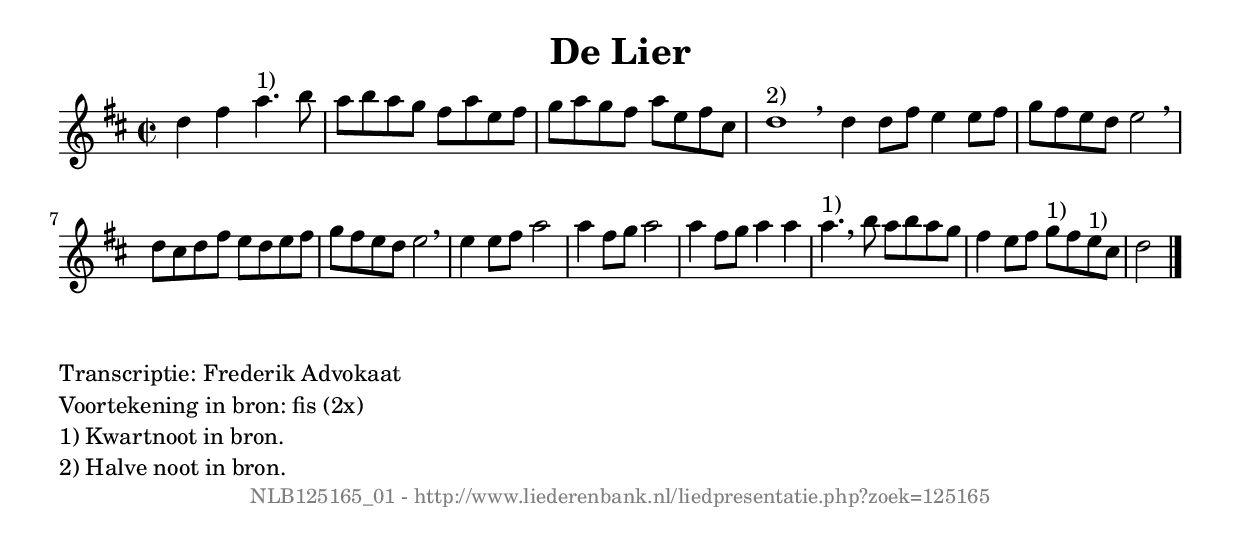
%
% produced by wce2krn 1.64 (7 June 2014)
%
\version"2.16"
#(append! paper-alist '(("long" . (cons (* 210 mm) (* 2000 mm)))))
#(set-default-paper-size "long")
sb = {\breathe}
mBreak = {\breathe }
bBreak = {\breathe }
x = {\once\override NoteHead #'style = #'cross }
gl=\glissando
itime={\override Staff.TimeSignature #'stencil = ##f }
ficta = {\once\set suggestAccidentals = ##t}
fine = {\once\override Score.RehearsalMark #'self-alignment-X = #1 \mark \markup {\italic{Fine}}}
dc = {\once\override Score.RehearsalMark #'self-alignment-X = #1 \mark \markup {\italic{D.C.}}}
dcf = {\once\override Score.RehearsalMark #'self-alignment-X = #1 \mark \markup {\italic{D.C. al Fine}}}
dcc = {\once\override Score.RehearsalMark #'self-alignment-X = #1 \mark \markup {\italic{D.C. al Coda}}}
ds = {\once\override Score.RehearsalMark #'self-alignment-X = #1 \mark \markup {\italic{D.S.}}}
dsf = {\once\override Score.RehearsalMark #'self-alignment-X = #1 \mark \markup {\italic{D.S. al Fine}}}
dsc = {\once\override Score.RehearsalMark #'self-alignment-X = #1 \mark \markup {\italic{D.S. al Coda}}}
pv = {\set Score.repeatCommands = #'((volta "1"))}
sv = {\set Score.repeatCommands = #'((volta "2"))}
tv = {\set Score.repeatCommands = #'((volta "3"))}
qv = {\set Score.repeatCommands = #'((volta "4"))}
xv = {\set Score.repeatCommands = #'((volta #f))}
\header{ tagline = ""
title = "De Lier"
}
\score {{
\key d \major
\relative g'
{
\set melismaBusyProperties = #'()
\time 2/2
\tempo 4=120
\override Score.MetronomeMark #'transparent = ##t
\override Score.RehearsalMark #'break-visibility = #(vector #t #t #f)
d'4 fis a4.^"1)" b8 a b a g fis a e fis g a g fis a e fis cis d1^"2)" \bar ":|" \bBreak
d4 d8 fis e4 e8 fis g fis e d e2 \sb d8 cis d fis e d e fis g fis e d e2 \mBreak \bar "|"
e4 e8 fis a2 a4 fis8 g a2 a4 fis8 g a4 a a4.^"1)" \sb b8 a b a g fis4 e8 fis g8^"1)" fis e8^"1)" cis d2 \bar "|."
 }}
 \midi { }
 \layout {
            indent = 0.0\cm
}
}
\markup { \wordwrap-string #" 
Transcriptie: Frederik Advokaat

Voortekening in bron: fis (2x)

1) Kwartnoot in bron.

2) Halve noot in bron.
"}
\markup { \vspace #0 } \markup { \with-color #grey \fill-line { \center-column { \smaller "NLB125165_01 - http://www.liederenbank.nl/liedpresentatie.php?zoek=125165" } } }
